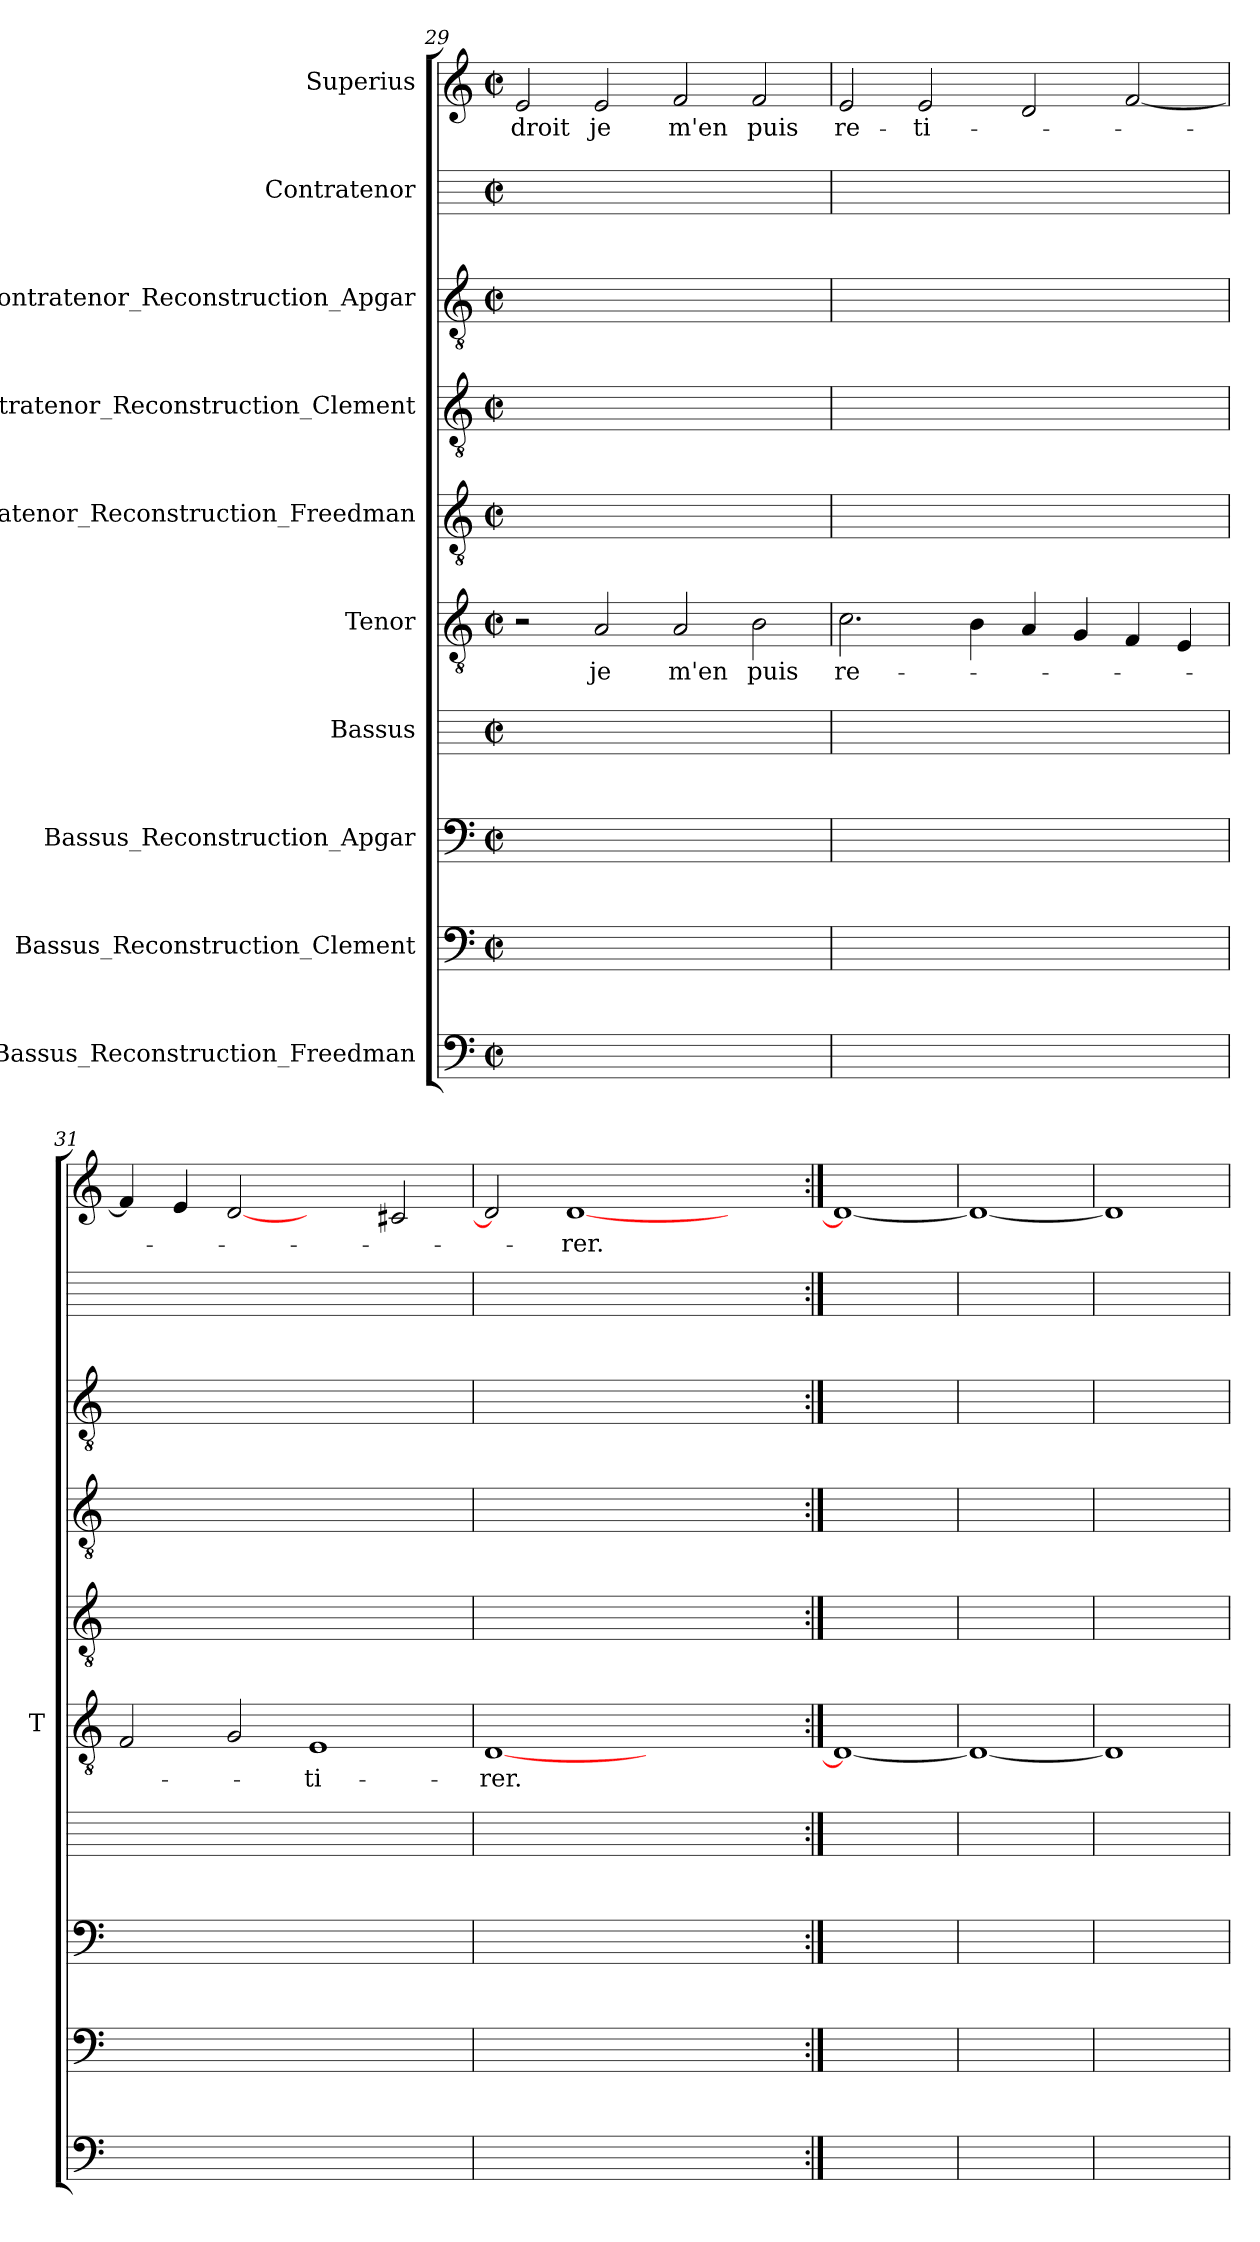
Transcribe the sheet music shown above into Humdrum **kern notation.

**kern	**kern	**kern	**kern	**kern	**text	**kern	**kern	**kern	**kern	**kern	**text
*part10	*part9	*part8	*part7	*part6	*part6	*part5	*part4	*part3	*part2	*part1	*part1
*staff10	*staff9	*staff8	*staff7	*staff6	*staff6	*staff5	*staff4	*staff3	*staff2	*staff1	*staff1
*I"Bassus_Reconstruction_Freedman	*I"Bassus_Reconstruction_Clement	*I"Bassus_Reconstruction_Apgar	*I"Bassus	*I"Tenor	*	*I"Contratenor_Reconstruction_Freedman	*I"Contratenor_Reconstruction_Clement	*I"Contratenor_Reconstruction_Apgar	*I"Contratenor	*I"Superius	*
*	*	*	*	*I'T	*	*	*	*	*	*	*
*clefF4	*clefF4	*clefF4	*	*clefGv2	*	*clefGv2	*clefGv2	*clefGv2	*	*clefG2	*
*k[]	*k[]	*k[]	*	*k[]	*	*k[]	*k[]	*k[]	*	*k[]	*
*C:	*C:	*C:	*	*C:	*	*C:	*C:	*C:	*	*C:	*
*M2/2	*M2/2	*M2/2	*M2/2	*M2/2	*	*M2/2	*M2/2	*M2/2	*M2/2	*M2/2	*
*met(c|)	*met(c|)	*met(c|)	*met(c|)	*met(c|)	*	*met(c|)	*met(c|)	*met(c|)	*met(c|)	*met(c|)	*
=29	=29	=29	=29	=29	=29	=29	=29	=29	=29	=29	=29
1ryy	1ryy	1ryy	1ryy	2r	.	1ryy	1ryy	1ryy	1ryy	2e	-droit
.	.	.	.	2A	-je	.	.	.	.	2e	-je
1ryy	1ryy	1ryy	1ryy	2A	-m'en	1ryy	1ryy	1ryy	1ryy	2f	-m'en
.	.	.	.	2B	-puis	.	.	.	.	2f	-puis
=30	=30	=30	=30	=30	=30	=30	=30	=30	=30	=30	=30
1ryy	1ryy	1ryy	1ryy	2.c	re-	1ryy	1ryy	1ryy	1ryy	2e	re-
.	.	.	.	.	.	.	.	.	.	2e	ti-
.	.	.	.	4B	.	.	.	.	.	.	.
1ryy	1ryy	1ryy	1ryy	4A	.	1ryy	1ryy	1ryy	1ryy	2d	.
.	.	.	.	4G	.	.	.	.	.	.	.
.	.	.	.	4F	.	.	.	.	.	[2f	.
.	.	.	.	4E	.	.	.	.	.	.	.
=31	=31	=31	=31	=31	=31	=31	=31	=31	=31	=31	=31
1ryy	1ryy	1ryy	1ryy	2F	.	1ryy	1ryy	1ryy	1ryy	4f]	.
.	.	.	.	.	.	.	.	.	.	4e	.
.	.	.	.	2G	.	.	.	.	.	[2d	.
1ryy	1ryy	1ryy	1ryy	1E	ti-	1ryy	1ryy	1ryy	1ryy	2ryy	.
.	.	.	.	.	.	.	.	.	.	2c#X	.
=32	=32	=32	=32	=32	=32	=32	=32	=32	=32	=32	=32
1ryy	1ryy	1ryy	1ryy	[1D	-rer.	1ryy	1ryy	1ryy	1ryy	2d]	.
.	.	.	.	.	.	.	.	.	.	[1d	-rer.
1ryy	1ryy	1ryy	1ryy	1ryy	.	1ryy	1ryy	1ryy	1ryy	.	.
.	.	.	.	.	.	.	.	.	.	2ryy	.
=33:|!	=33:|!	=33:|!	=33:|!	=33:|!	=33:|!	=33:|!	=33:|!	=33:|!	=33:|!	=33:|!	=33:|!
1ryy	1ryy	1ryy	1ryy	1D_	.	1ryy	1ryy	1ryy	1ryy	1d_	.
=34	=34	=34	=34	=34	=34	=34	=34	=34	=34	=34	=34
1ryy	1ryy	1ryy	1ryy	1D_	.	1ryy	1ryy	1ryy	1ryy	1d_	.
=35	=35	=35	=35	=35	=35	=35	=35	=35	=35	=35	=35
1ryy	1ryy	1ryy	1ryy	1D]	.	1ryy	1ryy	1ryy	1ryy	1d]	.
=	=	=	=	=	=	=	=	=	=	=	=
*-	*-	*-	*-	*-	*-	*-	*-	*-	*-	*-	*-
